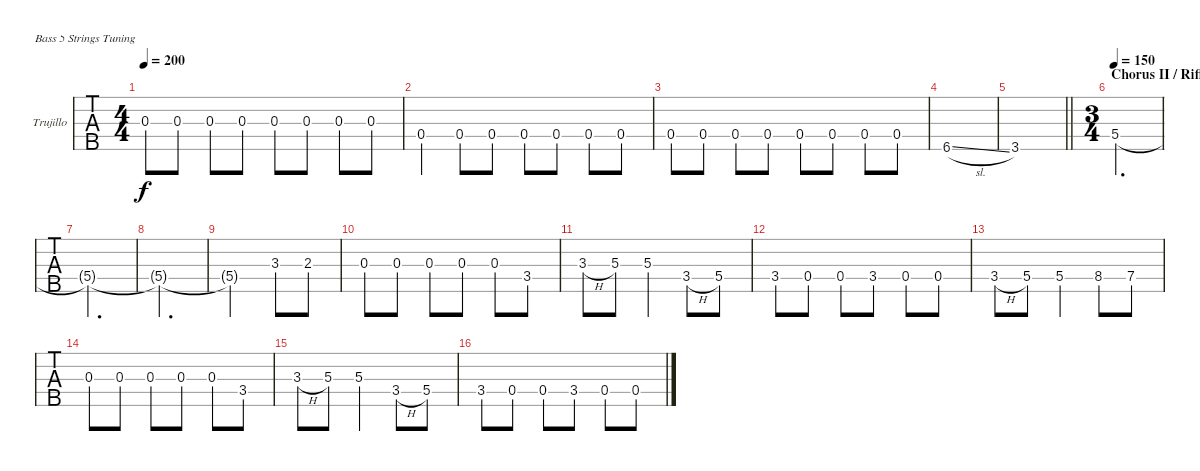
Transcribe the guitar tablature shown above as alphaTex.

\bracketExtendMode groupsimilarinstruments
\firstSystemTrackNameOrientation horizontal
\otherSystemsTrackNameOrientation horizontal
\track ("Bass" "Trujillo") {instrument electricbassfinger}
\staff {tabs}
\tuning (G2 D2 A1 E1 B0)
\ts (4 4)
\tempo 200
\clef f4
\ks c
0.3.8{dy f} 0.3.8 0.3.8 0.3.8 0.3.8 0.3.8 0.3.8 0.3.8 |
0.4.4 0.4.8 0.4.8 0.4.8 0.4.8 0.4.8 0.4.8 |
0.4.8 0.4.8 0.4.8 0.4.8 0.4.8 0.4.8 0.4.8 0.4.8 |
6.5{sl}.1 |
\barLineRight lightlight
3.5.1 |
\ts (3 4)
\beaming (8 2 2 2)
\section ("" "Chorus II / Riff D")
\tempo 150
5.4.2{d} |
5.4{t}.2{d} |
5.4{t}.2{d} |
5.4{t}.2 3.3.8 2.3.8 |
0.3.8 0.3.8 0.3.8 0.3.8 0.3.8 3.4.8 |
3.3{h}.8 5.3.8 5.3.4 3.4{h}.8 5.4.8 |
3.4.8 0.4.8 0.4.8 3.4.8 0.4.8 0.4.8 |
3.4{h}.8 5.4.8 5.4.4 8.4.8 7.4.8 |
0.3.8 0.3.8 0.3.8 0.3.8 0.3.8 3.4.8 |
3.3{h}.8 5.3.8 5.3.4 3.4{h}.8 5.4.8 |
3.4.8 0.4.8 0.4.8 3.4.8 0.4.8 0.4.8
